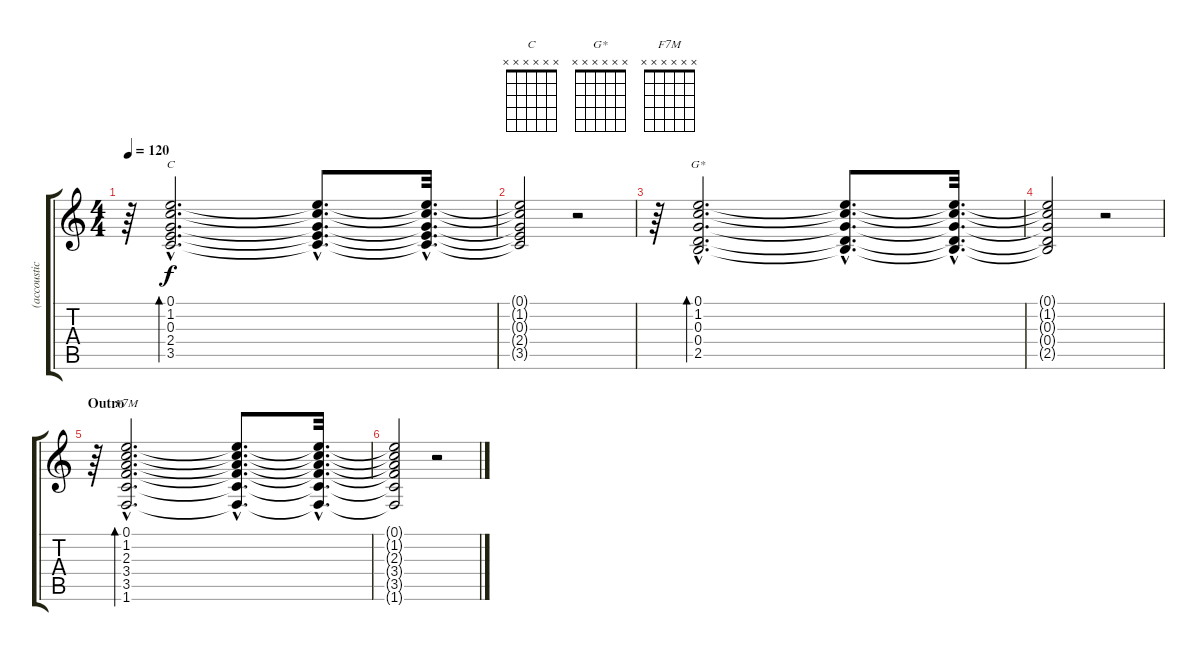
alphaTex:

\track ("(accoustic stereo fx)" "(accoustic") {instrument acousticguitarsteel}
\staff {score tabs}
\tuning (E4 B3 G3 D3 A2 E2) {hide}
\chord ("C" x x x x x x)
\chord ("G*" x x x x x x)
\chord ("F7M" x x x x x x)
\ts (4 4)
\tempo 120
\clef g2
\ks c
r.64{dy f} (0.1{hac} 1.2{hac} 0.3{hac} 2.4{hac} 3.5{hac}).2{d bd 240 ch "C"} (0.1{hac t} 1.2{hac t} 0.3{hac t} 2.4{hac t} 3.5{hac t}).8{d} (0.1{hac t} 1.2{hac t} 0.3{hac t} 2.4{hac t} 3.5{hac t}).32{d} |
(0.1{t} 1.2{t} 0.3{t} 2.4{t} 3.5{t}).2 r.2 |
r.64 (0.1{hac} 1.2{hac} 0.3{hac} 0.4{hac} 2.5{hac}).2{d bd 240 ch "G*"} (0.1{hac t} 1.2{hac t} 0.3{hac t} 0.4{hac t} 2.5{hac t}).8{d} (0.1{hac t} 1.2{hac t} 0.3{hac t} 0.4{hac t} 2.5{hac t}).32{d} |
(0.1{t} 1.2{t} 0.3{t} 0.4{t} 2.5{t}).2 r.2 |
\section ("" "Outro")
r.64 (0.1{hac} 1.2{hac} 2.3{hac} 3.4{hac} 3.5{hac} 1.6{hac}).2{d bd 240 ch "F7M"} (0.1{hac t} 1.2{hac t} 2.3{hac t} 3.4{hac t} 3.5{hac t} 1.6{hac t}).8{d} (0.1{hac t} 1.2{hac t} 2.3{hac t} 3.4{hac t} 3.5{hac t} 1.6{hac t}).32{d} |
(0.1{t} 1.2{t} 2.3{t} 3.4{t} 3.5{t} 1.6{t}).2 r.2
